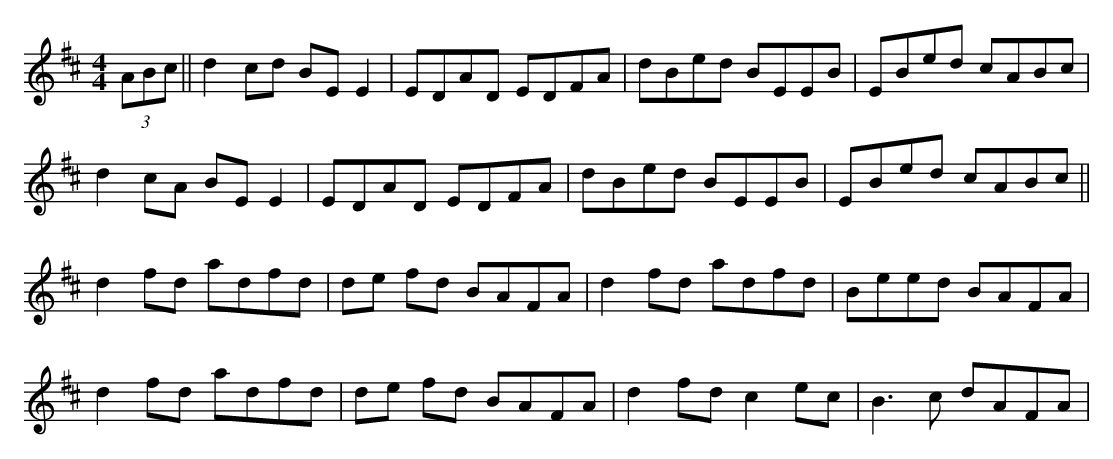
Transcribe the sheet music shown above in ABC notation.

X:1
M:4/4
K:D
(3ABc||d2 cd BE E2|EDAD EDFA|dBed BEEB|EBed cABc|
d2 cA BE E2|EDAD EDFA|dBed BEEB|EBed cABc||
d2 fd adfd|de fd BAFA|d2 fd adfd|Beed BAFA|
d2 fd adfd|de fd BAFA|d2 fd c2ec|B3c dAFA|
